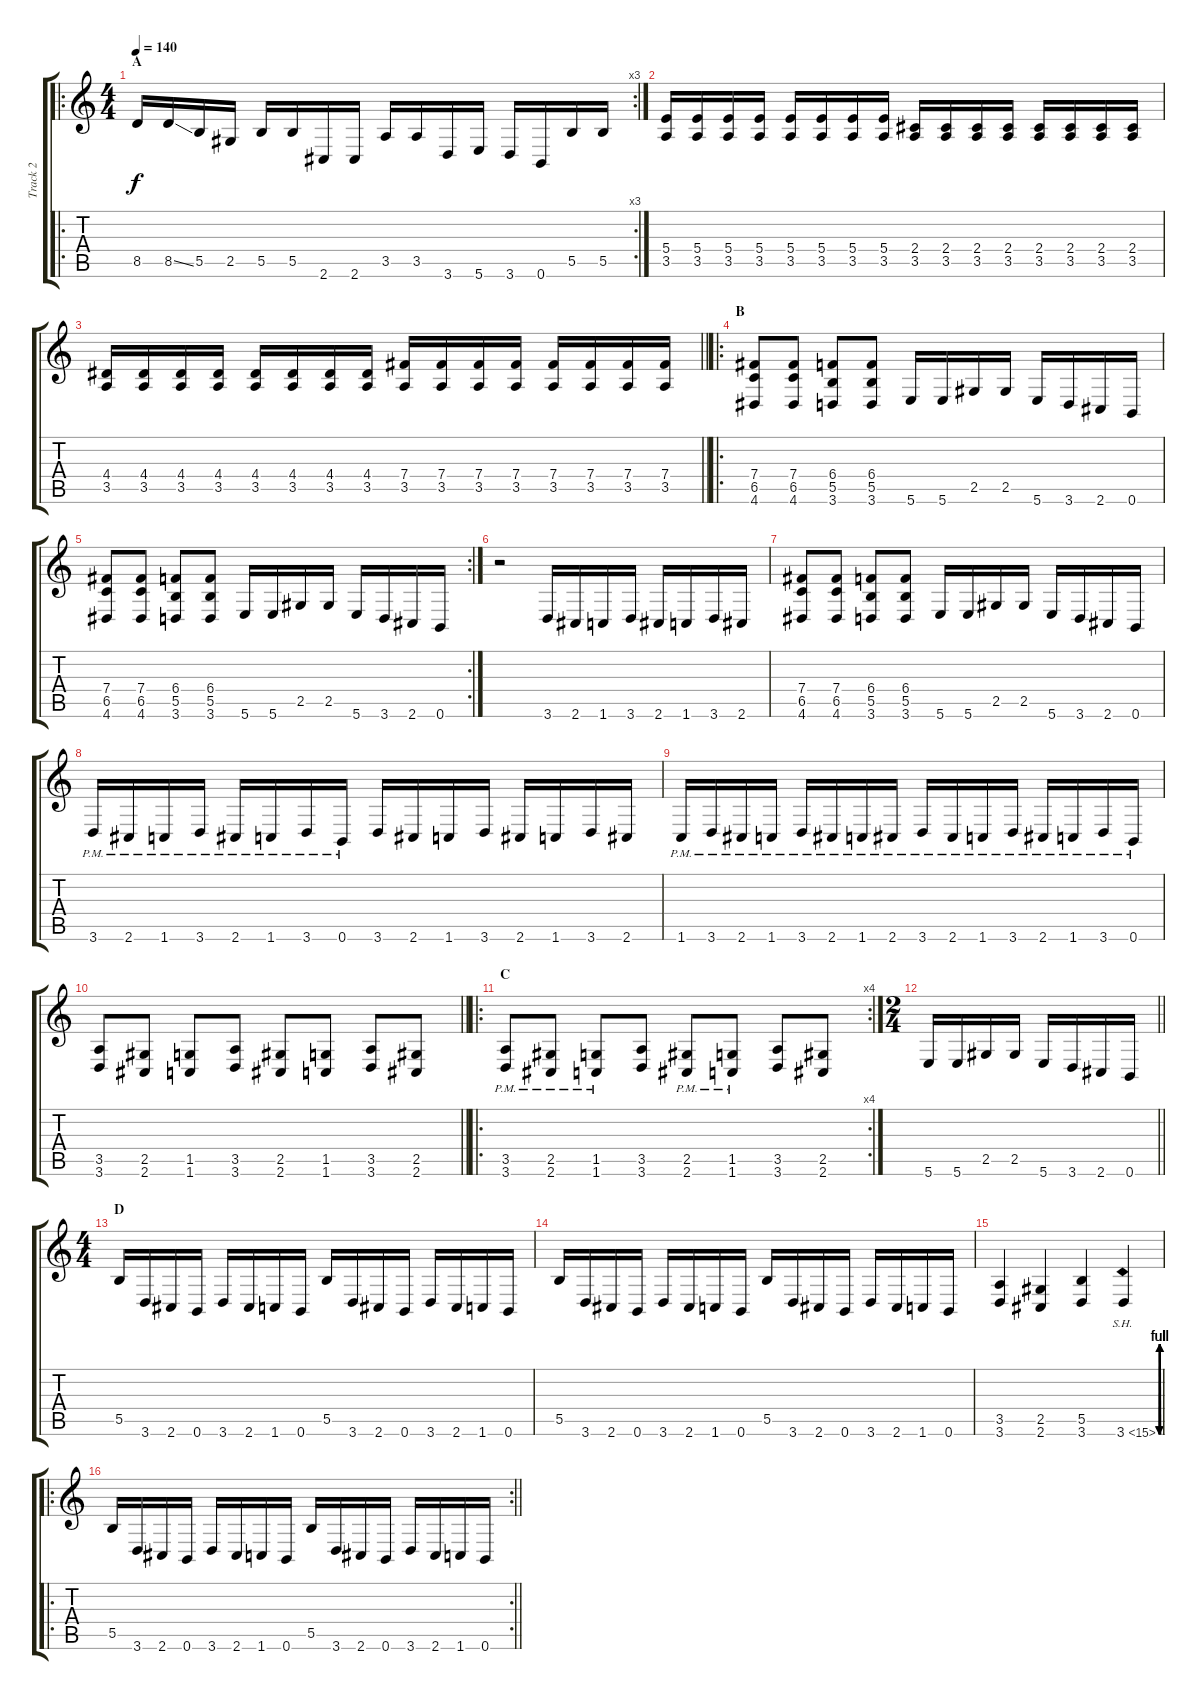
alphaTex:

\track ("Track 2" "Track 2") {instrument distortionguitar}
\staff {score tabs}
\tuning (Db4 Ab3 E3 B2 Gb2 B1) {hide}
\ro
\rc 3
\ts (4 4)
\section ("" "A")
\tempo 140
\clef g2
\ks c
8.5.16{dy f instrument distortionguitar} 8.5{ss}.16 5.5.16 2.5.16 5.5.16 5.5.16 2.6.16 2.6.16 3.5.16 3.5.16 3.6.16 5.6.16 3.6.16 0.6.16 5.5.16 5.5.16 |
(5.4 3.5).16 (5.4 3.5).16 (5.4 3.5).16 (5.4 3.5).16 (5.4 3.5).16 (5.4 3.5).16 (5.4 3.5).16 (5.4 3.5).16 (2.4 3.5).16 (2.4 3.5).16 (2.4 3.5).16 (2.4 3.5).16 (2.4 3.5).16 (2.4 3.5).16 (2.4 3.5).16 (2.4 3.5).16 |
\barLineRight lightlight
(4.4 3.5).16 (4.4 3.5).16 (4.4 3.5).16 (4.4 3.5).16 (4.4 3.5).16 (4.4 3.5).16 (4.4 3.5).16 (4.4 3.5).16 (7.4 3.5).16 (7.4 3.5).16 (7.4 3.5).16 (7.4 3.5).16 (7.4 3.5).16 (7.4 3.5).16 (7.4 3.5).16 (7.4 3.5).16 |
\ro
\section ("" "B")
(7.4 6.5 4.6).8 (7.4 6.5 4.6).8 (6.4 5.5 3.6).8 (6.4 5.5 3.6).8 5.6.16 5.6.16 2.5.16 2.5.16 5.6.16 3.6.16 2.6.16 0.6.16 |
\rc 2
(7.4 6.5 4.6).8 (7.4 6.5 4.6).8 (6.4 5.5 3.6).8 (6.4 5.5 3.6).8 5.6.16 5.6.16 2.5.16 2.5.16 5.6.16 3.6.16 2.6.16 0.6.16 |
r.2 3.6.16 2.6.16 1.6.16 3.6.16 2.6.16 1.6.16 3.6.16 2.6.16 |
(7.4 6.5 4.6).8 (7.4 6.5 4.6).8 (6.4 5.5 3.6).8 (6.4 5.5 3.6).8 5.6.16 5.6.16 2.5.16 2.5.16 5.6.16 3.6.16 2.6.16 0.6.16 |
3.6{pm}.16 2.6{pm}.16 1.6{pm}.16 3.6{pm}.16 2.6{pm}.16 1.6{pm}.16 3.6{pm}.16 0.6{pm}.16 3.6.16 2.6.16 1.6.16 3.6.16 2.6.16 1.6.16 3.6.16 2.6.16 |
1.6{pm}.16 3.6{pm}.16 2.6{pm}.16 1.6{pm}.16 3.6{pm}.16 2.6{pm}.16 1.6{pm}.16 2.6{pm}.16 3.6{pm}.16 2.6{pm}.16 1.6{pm}.16 3.6{pm}.16 2.6{pm}.16 1.6{pm}.16 3.6{pm}.16 0.6{pm}.16 |
\barLineRight lightlight
(3.5 3.6).8 (2.5 2.6).8 (1.5 1.6).8 (3.5 3.6).8 (2.5 2.6).8 (1.5 1.6).8 (3.5 3.6).8 (2.5 2.6).8 |
\ro
\rc 4
\section ("" "C")
(3.5{pm} 3.6{pm}).8 (2.5{pm} 2.6{pm}).8 (1.5{pm} 1.6{pm}).8 (3.5 3.6).8 (2.5{pm} 2.6{pm}).8 (1.5{pm} 1.6{pm}).8 (3.5 3.6).8 (2.5 2.6).8 |
\ts (2 4)
\barLineRight lightlight
5.6.16 5.6.16 2.5.16 2.5.16 5.6.16 3.6.16 2.6.16 0.6.16 |
\ts (4 4)
\section ("" "D")
5.5.16 3.6.16 2.6.16 0.6.16 3.6.16 2.6.16 1.6.16 0.6.16 5.5.16 3.6.16 2.6.16 0.6.16 3.6.16 2.6.16 1.6.16 0.6.16 |
5.5.16 3.6.16 2.6.16 0.6.16 3.6.16 2.6.16 1.6.16 0.6.16 5.5.16 3.6.16 2.6.16 0.6.16 3.6.16 2.6.16 1.6.16 0.6.16 |
(3.5 3.6).4 (2.5 2.6).4 (5.5 3.6).4 3.6{be (custom 0 0 15 4 30 0 45 4 60 0) sh 12}.4 |
\ro
\rc 2
\barLineRight lightlight
5.5.16 3.6.16 2.6.16 0.6.16 3.6.16 2.6.16 1.6.16 0.6.16 5.5.16 3.6.16 2.6.16 0.6.16 3.6.16 2.6.16 1.6.16 0.6.16
